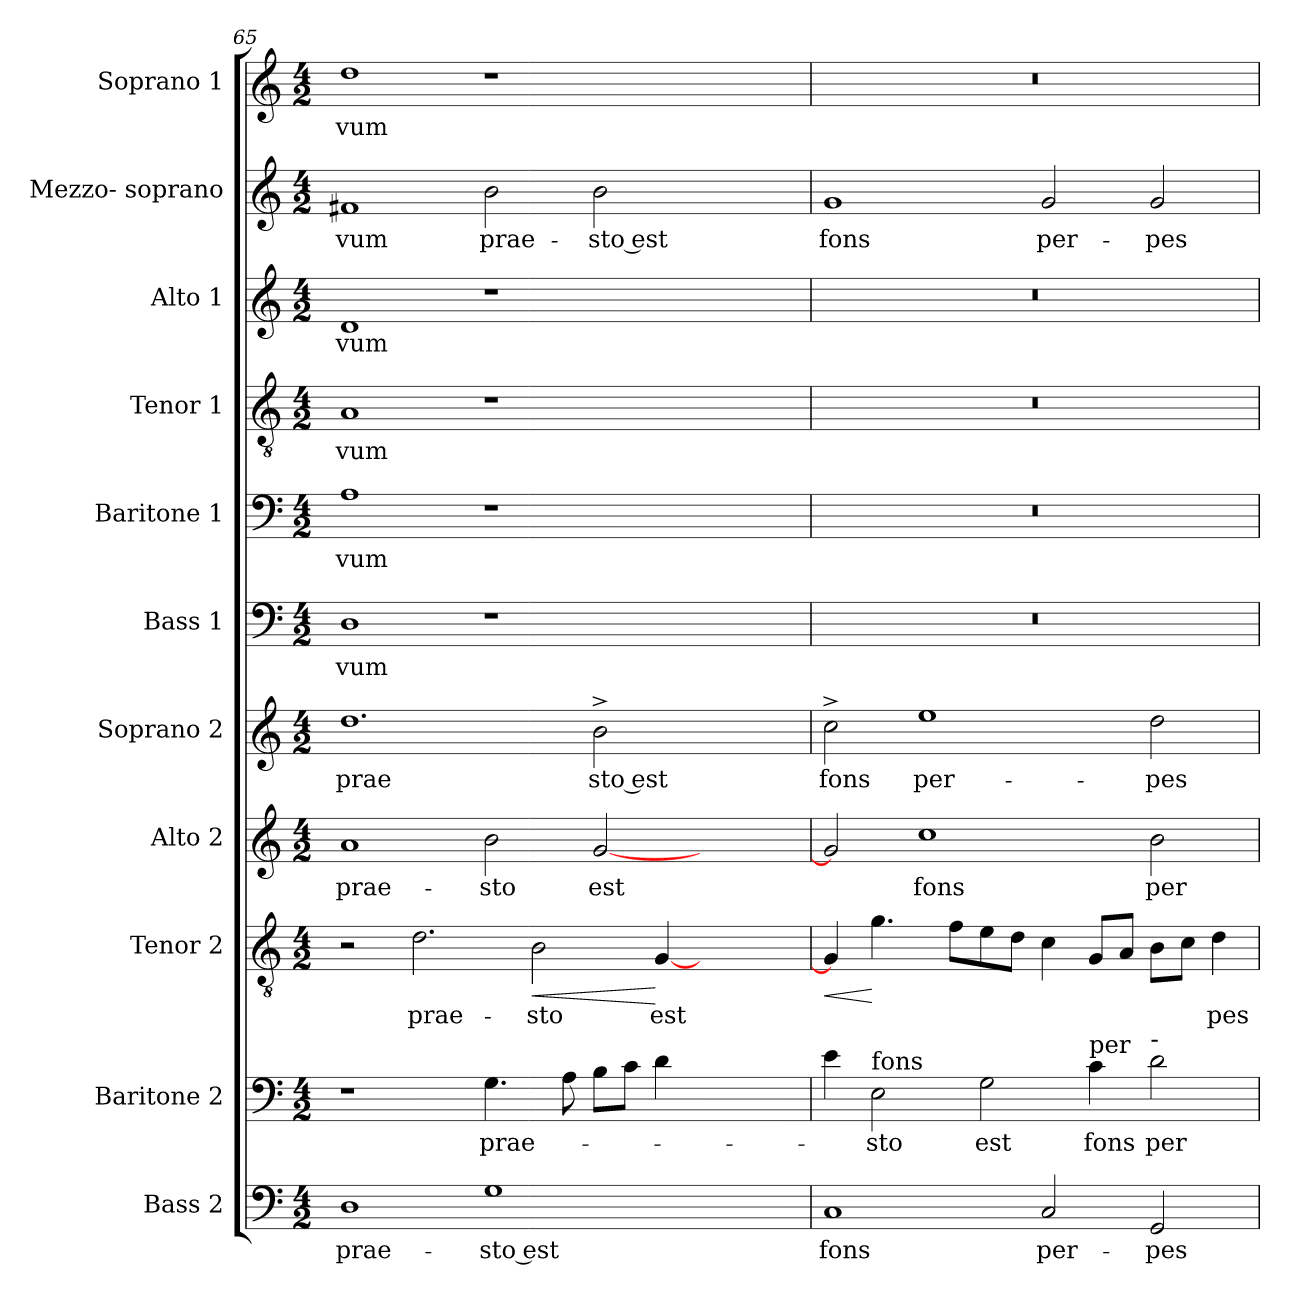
**kern	**text	**kern	**text	**kern	**text	**dynam	**kern	**text	**kern	**text	**kern	**text	**kern	**text	**kern	**text	**kern	**text	**kern	**text	**kern	**text
*part11	*part11	*part10	*part10	*part9	*part9	*part9	*part8	*part8	*part7	*part7	*part6	*part6	*part5	*part5	*part4	*part4	*part3	*part3	*part2	*part2	*part1	*part1
*staff11	*staff11	*staff10	*staff10	*staff9	*staff9	*staff9	*staff8	*staff8	*staff7	*staff7	*staff6	*staff6	*staff5	*staff5	*staff4	*staff4	*staff3	*staff3	*staff2	*staff2	*staff1	*staff1
*I"Bass 2	*	*I"Baritone 2	*	*I"Tenor 2	*	*	*I"Alto 2	*	*I"Soprano 2	*	*I"Bass 1	*	*I"Baritone 1	*	*I"Tenor 1	*	*I"Alto 1	*	*I"Mezzo-  soprano	*	*I"Soprano 1	*
*I'B2	*	*I'Bar. 2	*	*I'T2	*	*	*I'A2	*	*I'S2	*	*I'B1	*	*I'Bar. 1	*	*I'T1	*	*I'A1	*	*I'M.	*	*I'S1	*
*clefF4	*	*clefF4	*	*clefGv2	*	*	*clefG2	*	*clefG2	*	*clefF4	*	*clefF4	*	*clefGv2	*	*clefG2	*	*clefG2	*	*clefG2	*
*M4/2	*	*M4/2	*	*M4/2	*	*	*M4/2	*	*M4/2	*	*M4/2	*	*M4/2	*	*M4/2	*	*M4/2	*	*M4/2	*	*M4/2	*
=65	=65	=65	=65	=65	=65	=65	=65	=65	=65	=65	=65	=65	=65	=65	=65	=65	=65	=65	=65	=65	=65	=65
!	!LO:LY:b:cj	!	!	!	!	!	!	!LO:LY:b:cj	!	!LO:LY:b:cj	!	!LO:LY:b:cj	!	!LO:LY:b:cj	!	!LO:LY:b:cj	!	!LO:LY:b:cj	!	!LO:LY:b:cj	!	!LO:LY:b:cj
1D	prae-	1r	.	2r	.	.	1a	prae-	1.dd	prae	1D	-vum	1A	-vum	1A	-vum	1d	-vum	1f#X	-vum	1dd	-vum
!	!	!	!	!	!LO:LY:b:cj	!	!	!	!	!	!	!	!	!	!	!	!	!	!	!	!	!
.	.	.	.	2.d\	prae-	.	.	.	.	.	.	.	.	.	.	.	.	.	.	.	.	.
!	!LO:LY:b:rj	!	!LO:LY:b	!	!	!	!	!LO:LY:b:cj	!	!	!LO:N:vis=1	!	!LO:N:vis=1	!	!LO:N:vis=1	!	!LO:N:vis=1	!	!	!LO:LY:b:cj	!LO:N:vis=1	!
1G	-sto est	4.G\	prae-	.	.	.	2b\	-sto	.	.	0r	.	0r	.	0r	.	0r	.	2b\	prae-	0r	.
!	!	!	!	!	!LO:LY:b:cj	!LO:HP:b	!	!	!	!	!	!	!	!	!	!	!	!	!	!	!	!
.	.	.	.	2B\	-sto	<	.	.	.	.	.	.	.	.	.	.	.	.	.	.	.	.
.	.	8A\	.	.	.	.	.	.	.	.	.	.	.	.	.	.	.	.	.	.	.	.
!	!	!	!	!	!	!	!	!LO:LY:b:cj	!	!LO:LY:b:rj	!	!	!	!	!	!	!	!	!	!LO:LY:b:rj	!	!
.	.	8B\L	.	.	.	.	[<2g/	est	2b^<\	sto est	.	.	.	.	.	.	.	.	2b\	-sto est	.	.
.	.	8c\J	.	.	.	.	.	.	.	.	.	.	.	.	.	.	.	.	.	.	.	.
!	!	!	!	!	!LO:LY:b:cj	!	!	!	!	!	!	!	!	!	!	!	!	!	!	!	!	!
.	.	4d\	.	[<4G/	est	[	.	.	.	.	.	.	.	.	.	.	.	.	.	.	.	.
1ryy	.	1ryy	.	1ryy	.	.	1ryy	.	1ryy	.	.	.	.	.	.	.	.	.	1ryy	.	.	.
=66	=66	=66	=66	=66	=66	=66	=66	=66	=66	=66	=66	=66	=66	=66	=66	=66	=66	=66	=66	=66	=66	=66
!	!LO:LY:b:cj	!	!	!	!	!LO:HP:b	!	!	!	!LO:LY:b:cj	!	!	!	!	!	!	!	!	!	!LO:LY:b:cj	!	!
1C	fons	4e\	.	4G/]	.	<	2g/]	.	2cc^<\	fons	0r	.	0r	.	0r	.	0r	.	1g	fons	0r	.
!	!	!LO:TX:a:t=fons	!	!	!	!	!	!	!	!	!	!	!	!	!	!	!	!	!	!	!	!
!	!	!	!LO:LY:b:cj	!	!	!	!	!	!	!	!	!	!	!	!	!	!	!	!	!	!	!
.	.	2E\	-sto	4.g\	.	[	.	.	.	.	.	.	.	.	.	.	.	.	.	.	.	.
!	!	!	!	!	!	!	!	!LO:LY:b:cj	!	!LO:LY:b:cj	!	!	!	!	!	!	!	!	!	!	!	!
.	.	.	.	.	.	.	1cc	fons	1ee	per-	.	.	.	.	.	.	.	.	.	.	.	.
.	.	.	.	8f\L	.	.	.	.	.	.	.	.	.	.	.	.	.	.	.	.	.	.
!	!	!	!LO:LY:b:cj	!	!	!	!	!	!	!	!	!	!	!	!	!	!	!	!	!	!	!
.	.	2G\	est	8e\	.	.	.	.	.	.	.	.	.	.	.	.	.	.	.	.	.	.
.	.	.	.	8d\J	.	.	.	.	.	.	.	.	.	.	.	.	.	.	.	.	.	.
!	!LO:LY:b:cj	!	!	!	!	!	!	!	!	!	!	!	!	!	!	!	!	!	!	!LO:LY:b:cj	!	!
2C/	per-	.	.	4c\	.	.	.	.	.	.	.	.	.	.	.	.	.	.	2g/	per-	.	.
!	!	!LO:TX:a:t=per	!	!	!	!	!	!	!	!	!	!	!	!	!	!	!	!	!	!	!	!
!	!	!	!LO:LY:b:cj	!	!	!	!	!	!	!	!	!	!	!	!	!	!	!	!	!	!	!
.	.	4c\	fons	8G/L	.	.	.	.	.	.	.	.	.	.	.	.	.	.	.	.	.	.
.	.	.	.	8A/J	.	.	.	.	.	.	.	.	.	.	.	.	.	.	.	.	.	.
!	!	!LO:TX:a:t=-	!	!	!	!	!	!	!	!	!	!	!	!	!	!	!	!	!	!	!	!
!	!LO:LY:b:cj	!	!LO:LY:b:cj	!	!	!	!	!LO:LY:b:cj	!	!LO:LY:b:cj	!	!	!	!	!	!	!	!	!	!LO:LY:b:cj	!	!
2GG/	-pes	2d\	per-	8B\L	.	.	2b\	per-	2dd\	-pes	.	.	.	.	.	.	.	.	2g/	-pes	.	.
.	.	.	.	8c\J	.	.	.	.	.	.	.	.	.	.	.	.	.	.	.	.	.	.
!	!	!	!	!	!LO:LY:b:cj	!	!	!	!	!	!	!	!	!	!	!	!	!	!	!	!	!
.	.	.	.	4d\	pes	.	.	.	.	.	.	.	.	.	.	.	.	.	.	.	.	.
=	=	=	=	=	=	=	=	=	=	=	=	=	=	=	=	=	=	=	=	=	=	=
*-	*-	*-	*-	*-	*-	*-	*-	*-	*-	*-	*-	*-	*-	*-	*-	*-	*-	*-	*-	*-	*-	*-
